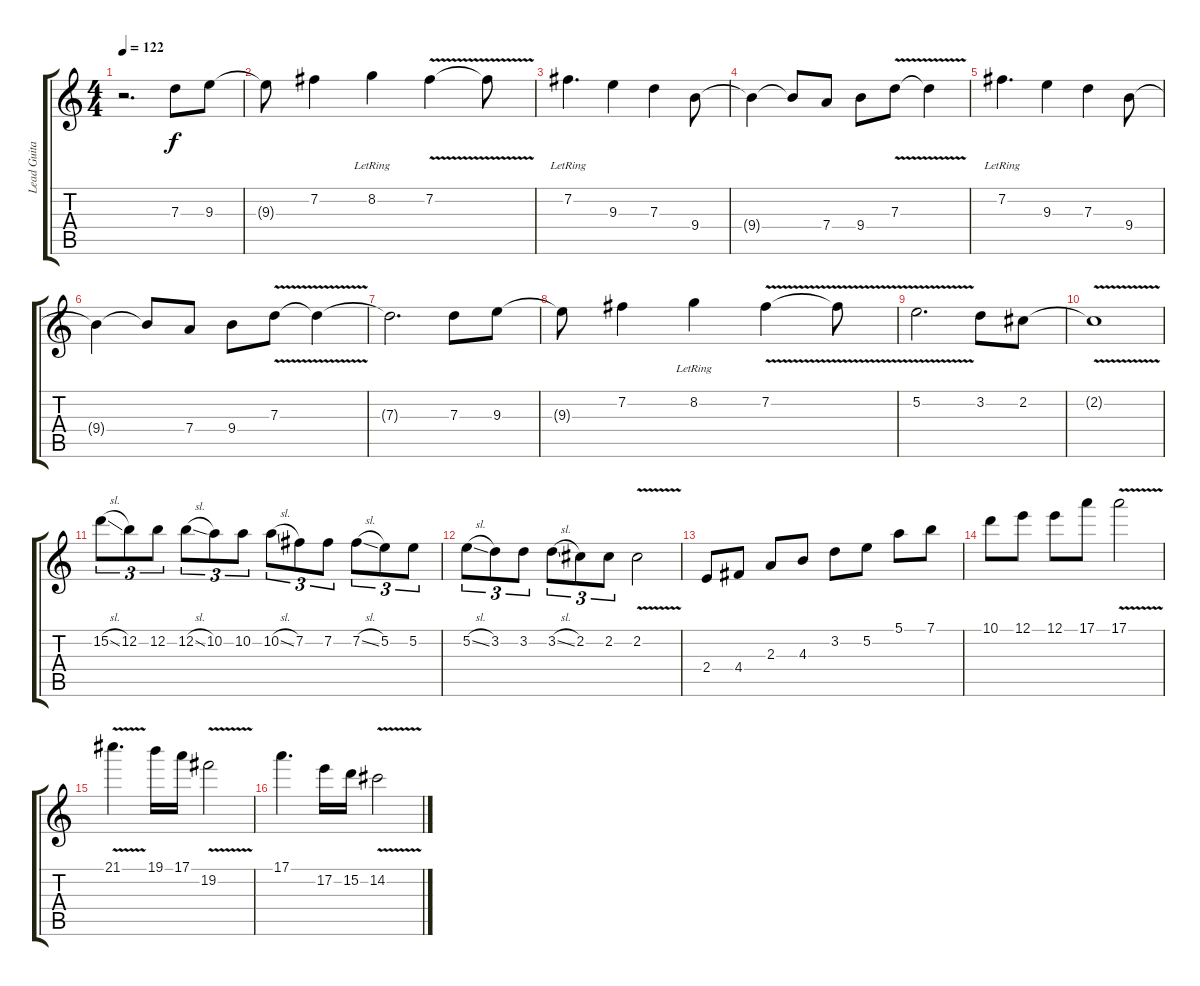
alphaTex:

\track ("Lead Guitar" "Lead Guita") {instrument distortionguitar}
\staff {score tabs}
\tuning (E4 B3 G3 D3 A2 E2) {hide}
\ts (4 4)
\tempo 122
\clef g2
\ks c
r.2{d dy f} 7.3.8 9.3.8 |
9.3{t}.8 7.2.4 8.2{lr}.4 7.2{v}.4 7.2{t}.8 |
7.2{lr}.4{d} 9.3.4 7.3.4 9.4.8 |
9.4{t}.4 9.4{t}.8 7.4.8 9.4.8 7.3{v}.8 7.3{t}.4 |
7.2{lr}.4{d} 9.3.4 7.3.4 9.4.8 |
9.4{t}.4 9.4{t}.8 7.4.8 9.4.8 7.3{v}.8 7.3{t}.4 |
7.3{t}.2{d} 7.3.8 9.3.8 |
9.3{t}.8 7.2.4 8.2{lr}.4 7.2{v}.4 7.2{t}.8 |
5.2{v}.2{d} 3.2.8 2.2.8 |
2.2{v t}.1 |
15.2{sl}.8{tu (3 2) volume 14 instrument distortionguitar} 12.2.8{tu (3 2)} 12.2.8{tu (3 2)} 12.2{sl}.8{tu (3 2)} 10.2.8{tu (3 2)} 10.2.8{tu (3 2)} 10.2{sl}.8{tu (3 2)} 7.2.8{tu (3 2)} 7.2.8{tu (3 2)} 7.2{sl}.8{tu (3 2)} 5.2.8{tu (3 2)} 5.2.8{tu (3 2)} |
5.2{sl}.8{tu (3 2)} 3.2.8{tu (3 2)} 3.2.8{tu (3 2)} 3.2{sl}.8{tu (3 2)} 2.2.8{tu (3 2)} 2.2.8{tu (3 2)} 2.2{v}.2 |
2.4.8 4.4.8 2.3.8 4.3.8 3.2.8 5.2.8 5.1.8 7.1.8 |
10.1.8 12.1.8 12.1.8 17.1.8 17.1{v}.2 |
21.1{v}.4{d} 19.1.16 17.1.16 19.2{v}.2 |
17.1.4{d} 17.2.16 15.2.16 14.2{v}.2
